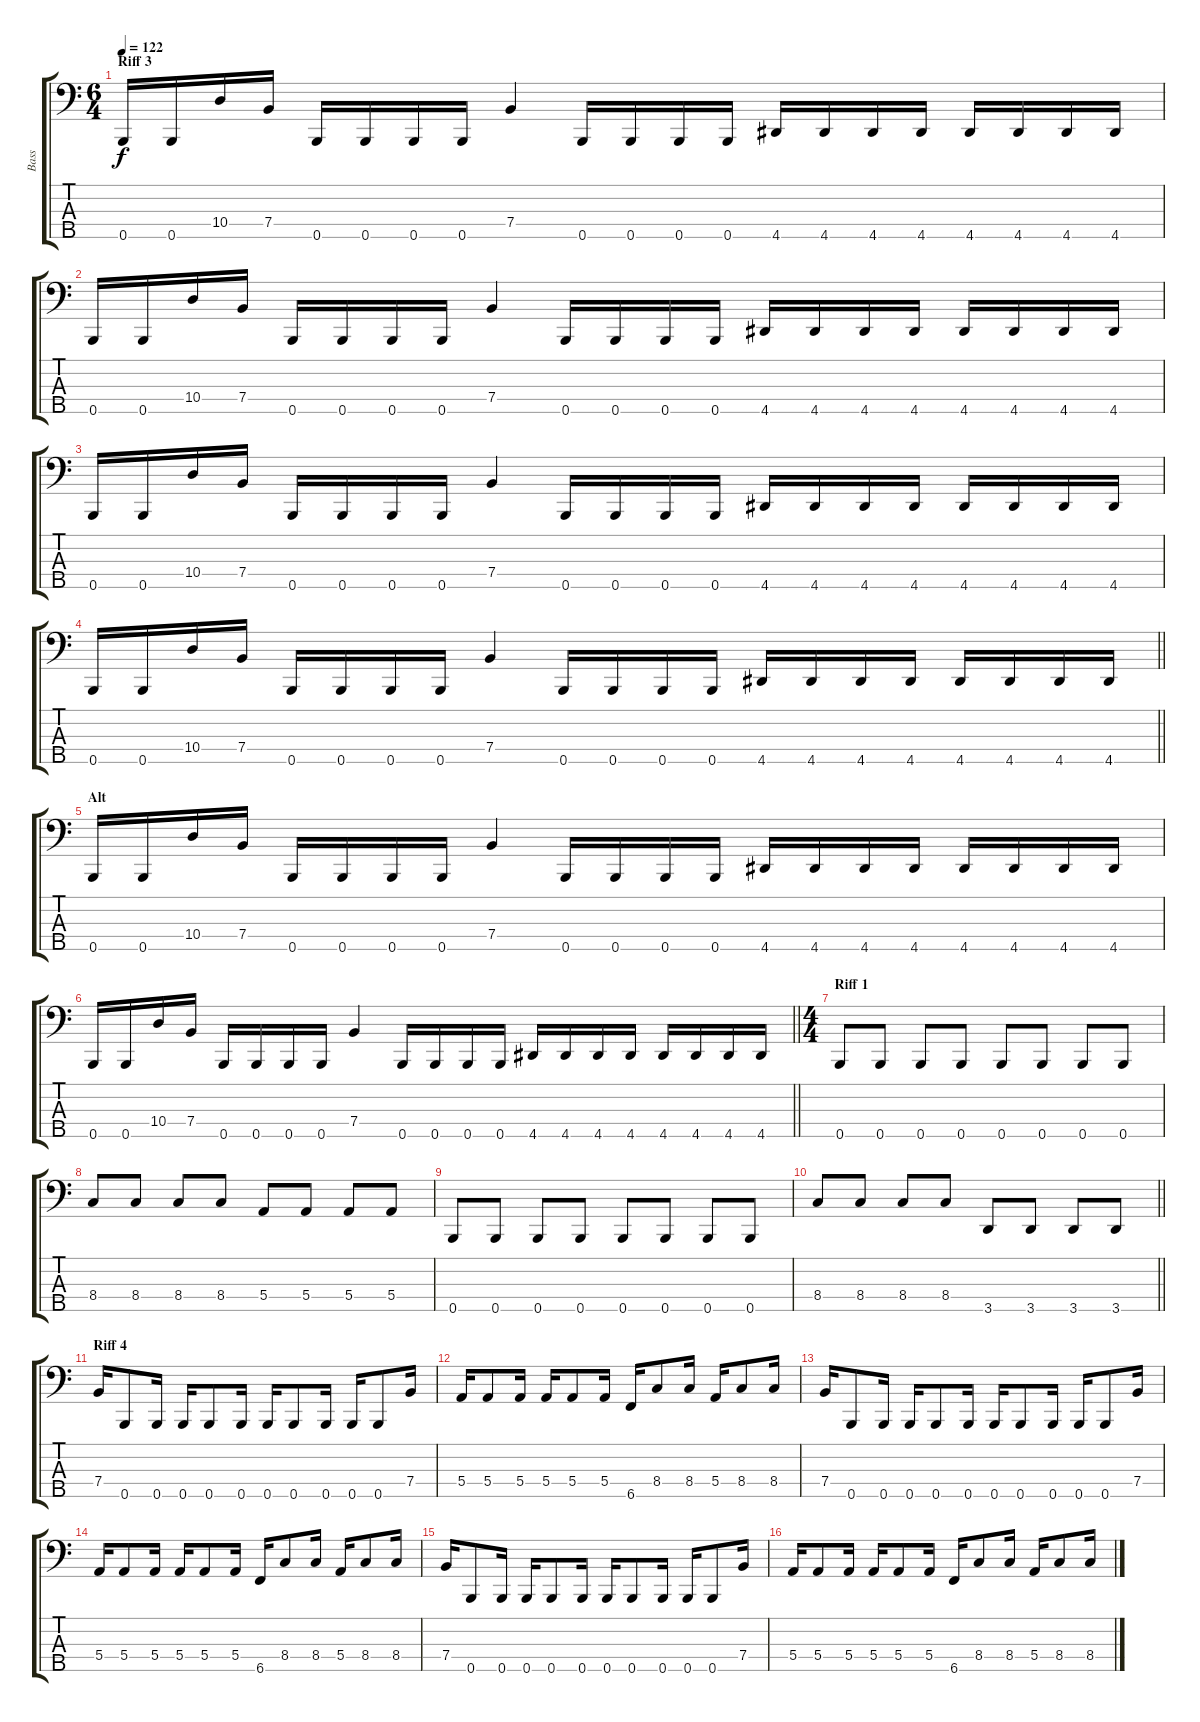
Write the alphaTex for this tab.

\track ("Bass" "Bass") {instrument electricbasspick}
\staff {score tabs}
\tuning (G2 D2 A1 E1 B0) {hide}
\ts (6 4)
\section ("" "Riff 3")
\tempo 122
\clef f4
\ks c
0.5.16{dy f} 0.5.16 10.4.16 7.4.16 0.5.16 0.5.16 0.5.16 0.5.16 7.4.4 0.5.16 0.5.16 0.5.16 0.5.16 4.5.16 4.5.16 4.5.16 4.5.16 4.5.16 4.5.16 4.5.16 4.5.16 |
0.5.16 0.5.16 10.4.16 7.4.16 0.5.16 0.5.16 0.5.16 0.5.16 7.4.4 0.5.16 0.5.16 0.5.16 0.5.16 4.5.16 4.5.16 4.5.16 4.5.16 4.5.16 4.5.16 4.5.16 4.5.16 |
0.5.16 0.5.16 10.4.16 7.4.16 0.5.16 0.5.16 0.5.16 0.5.16 7.4.4 0.5.16 0.5.16 0.5.16 0.5.16 4.5.16 4.5.16 4.5.16 4.5.16 4.5.16 4.5.16 4.5.16 4.5.16 |
\barLineRight lightlight
0.5.16 0.5.16 10.4.16 7.4.16 0.5.16 0.5.16 0.5.16 0.5.16 7.4.4 0.5.16 0.5.16 0.5.16 0.5.16 4.5.16 4.5.16 4.5.16 4.5.16 4.5.16 4.5.16 4.5.16 4.5.16 |
\section ("" "Alt")
0.5.16 0.5.16 10.4.16 7.4.16 0.5.16 0.5.16 0.5.16 0.5.16 7.4.4 0.5.16 0.5.16 0.5.16 0.5.16 4.5.16 4.5.16 4.5.16 4.5.16 4.5.16 4.5.16 4.5.16 4.5.16 |
\barLineRight lightlight
0.5.16 0.5.16 10.4.16 7.4.16 0.5.16 0.5.16 0.5.16 0.5.16 7.4.4 0.5.16 0.5.16 0.5.16 0.5.16 4.5.16 4.5.16 4.5.16 4.5.16 4.5.16 4.5.16 4.5.16 4.5.16 |
\ts (4 4)
\section ("" "Riff 1")
0.5.8 0.5.8 0.5.8 0.5.8 0.5.8 0.5.8 0.5.8 0.5.8 |
8.4.8 8.4.8 8.4.8 8.4.8 5.4.8 5.4.8 5.4.8 5.4.8 |
0.5.8 0.5.8 0.5.8 0.5.8 0.5.8 0.5.8 0.5.8 0.5.8 |
\barLineRight lightlight
8.4.8 8.4.8 8.4.8 8.4.8 3.5.8 3.5.8 3.5.8 3.5.8 |
\section ("" "Riff 4")
7.4.16 0.5.8 0.5.16 0.5.16 0.5.8 0.5.16 0.5.16 0.5.8 0.5.16 0.5.16 0.5.8 7.4.16 |
5.4.16 5.4.8 5.4.16 5.4.16 5.4.8 5.4.16 6.5.16 8.4.8 8.4.16 5.4.16 8.4.8 8.4.16 |
7.4.16 0.5.8 0.5.16 0.5.16 0.5.8 0.5.16 0.5.16 0.5.8 0.5.16 0.5.16 0.5.8 7.4.16 |
5.4.16 5.4.8 5.4.16 5.4.16 5.4.8 5.4.16 6.5.16 8.4.8 8.4.16 5.4.16 8.4.8 8.4.16 |
7.4.16 0.5.8 0.5.16 0.5.16 0.5.8 0.5.16 0.5.16 0.5.8 0.5.16 0.5.16 0.5.8 7.4.16 |
5.4.16 5.4.8 5.4.16 5.4.16 5.4.8 5.4.16 6.5.16 8.4.8 8.4.16 5.4.16 8.4.8 8.4.16
